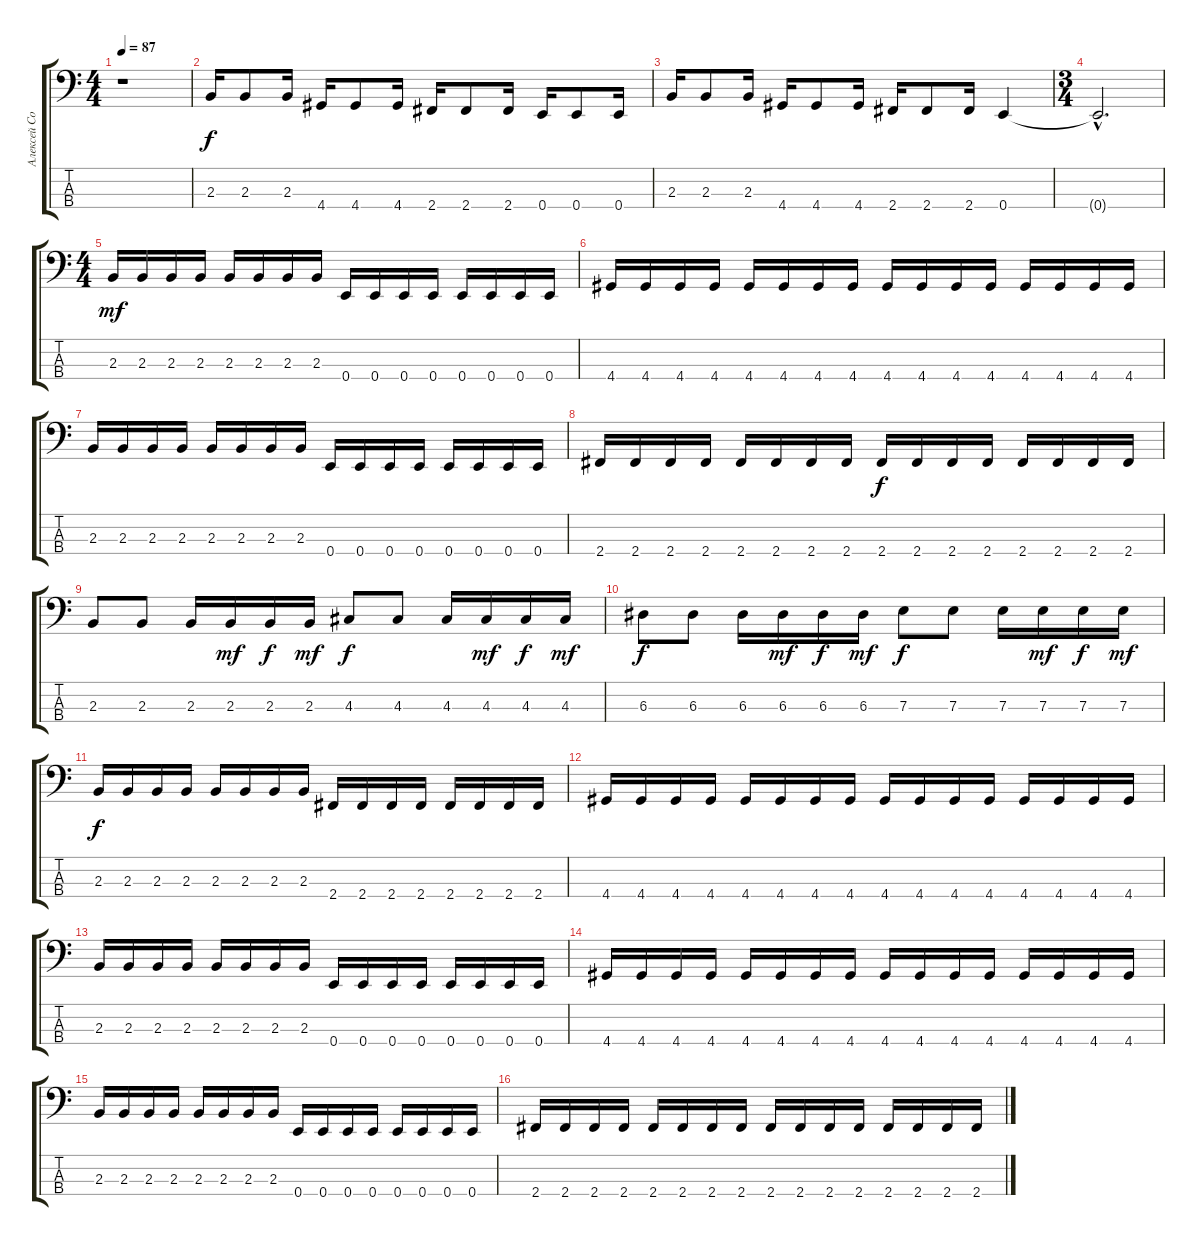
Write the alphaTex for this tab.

\track ("Алексей Соловьев" "Алексей Со") {instrument electricbasspick}
\staff {score tabs}
\tuning (G2 D2 A1 E1) {hide}
\ts (4 4)
\tempo 87
\clef f4
\ks c
r.1{dy f instrument electricbasspick} |
2.3.16 2.3.8 2.3.16 4.4.16 4.4.8 4.4.16 2.4.16 2.4.8 2.4.16 0.4.16 0.4.8 0.4.16 |
2.3.16 2.3.8 2.3.16 4.4.16 4.4.8 4.4.16 2.4.16 2.4.8 2.4.16 0.4.4 |
\ts (3 4)
0.4{hac t}.2{d} |
\ts (4 4)
2.3.16{dy mf} 2.3.16 2.3.16 2.3.16 2.3.16 2.3.16 2.3.16 2.3.16 0.4.16 0.4.16 0.4.16 0.4.16 0.4.16 0.4.16 0.4.16 0.4.16 |
4.4.16 4.4.16 4.4.16 4.4.16 4.4.16 4.4.16 4.4.16 4.4.16 4.4.16 4.4.16 4.4.16 4.4.16 4.4.16 4.4.16 4.4.16 4.4.16 |
2.3.16 2.3.16 2.3.16 2.3.16 2.3.16 2.3.16 2.3.16 2.3.16 0.4.16 0.4.16 0.4.16 0.4.16 0.4.16 0.4.16 0.4.16 0.4.16 |
2.4.16 2.4.16 2.4.16 2.4.16 2.4.16 2.4.16 2.4.16 2.4.16 2.4.16{dy f} 2.4.16 2.4.16 2.4.16 2.4.16 2.4.16 2.4.16 2.4.16 |
2.3.8 2.3.8 2.3.16 2.3.16{dy mf} 2.3.16{dy f} 2.3.16{dy mf} 4.3.8{dy f} 4.3.8 4.3.16 4.3.16{dy mf} 4.3.16{dy f} 4.3.16{dy mf} |
6.3.8{dy f} 6.3.8 6.3.16 6.3.16{dy mf} 6.3.16{dy f} 6.3.16{dy mf} 7.3.8{dy f} 7.3.8 7.3.16 7.3.16{dy mf} 7.3.16{dy f} 7.3.16{dy mf} |
2.3.16{dy f} 2.3.16 2.3.16 2.3.16 2.3.16 2.3.16 2.3.16 2.3.16 2.4.16 2.4.16 2.4.16 2.4.16 2.4.16 2.4.16 2.4.16 2.4.16 |
4.4.16 4.4.16 4.4.16 4.4.16 4.4.16 4.4.16 4.4.16 4.4.16 4.4.16 4.4.16 4.4.16 4.4.16 4.4.16 4.4.16 4.4.16 4.4.16 |
2.3.16 2.3.16 2.3.16 2.3.16 2.3.16 2.3.16 2.3.16 2.3.16 0.4.16 0.4.16 0.4.16 0.4.16 0.4.16 0.4.16 0.4.16 0.4.16 |
4.4.16 4.4.16 4.4.16 4.4.16 4.4.16 4.4.16 4.4.16 4.4.16 4.4.16 4.4.16 4.4.16 4.4.16 4.4.16 4.4.16 4.4.16 4.4.16 |
2.3.16 2.3.16 2.3.16 2.3.16 2.3.16 2.3.16 2.3.16 2.3.16 0.4.16 0.4.16 0.4.16 0.4.16 0.4.16 0.4.16 0.4.16 0.4.16 |
2.4.16 2.4.16 2.4.16 2.4.16 2.4.16 2.4.16 2.4.16 2.4.16 2.4.16 2.4.16 2.4.16 2.4.16 2.4.16 2.4.16 2.4.16 2.4.16
